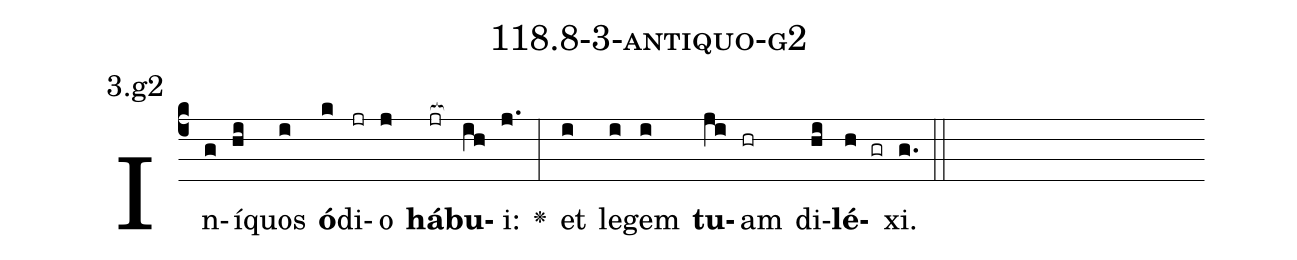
name: 118.8-3-antiquo-g2;
annotation: 3.g2;
%%
(c4)In(g)í(hi)quos(i) <b>ó</b>(k)di(jr)o(j) <b>há</b>(jr[ocb:1{])<b>bu</b>(ih[ocb:0}])i:(j.) <v>\greheightstar</v>(:) et(i) le(i)gem(i) <b>tu</b>(ji)am(hr) di(hi)<b>lé</b>(h gr)xi.(g.) (::)


%E(i) u(i) o(ji) u(hi) a(h) e.(g.) (::)
